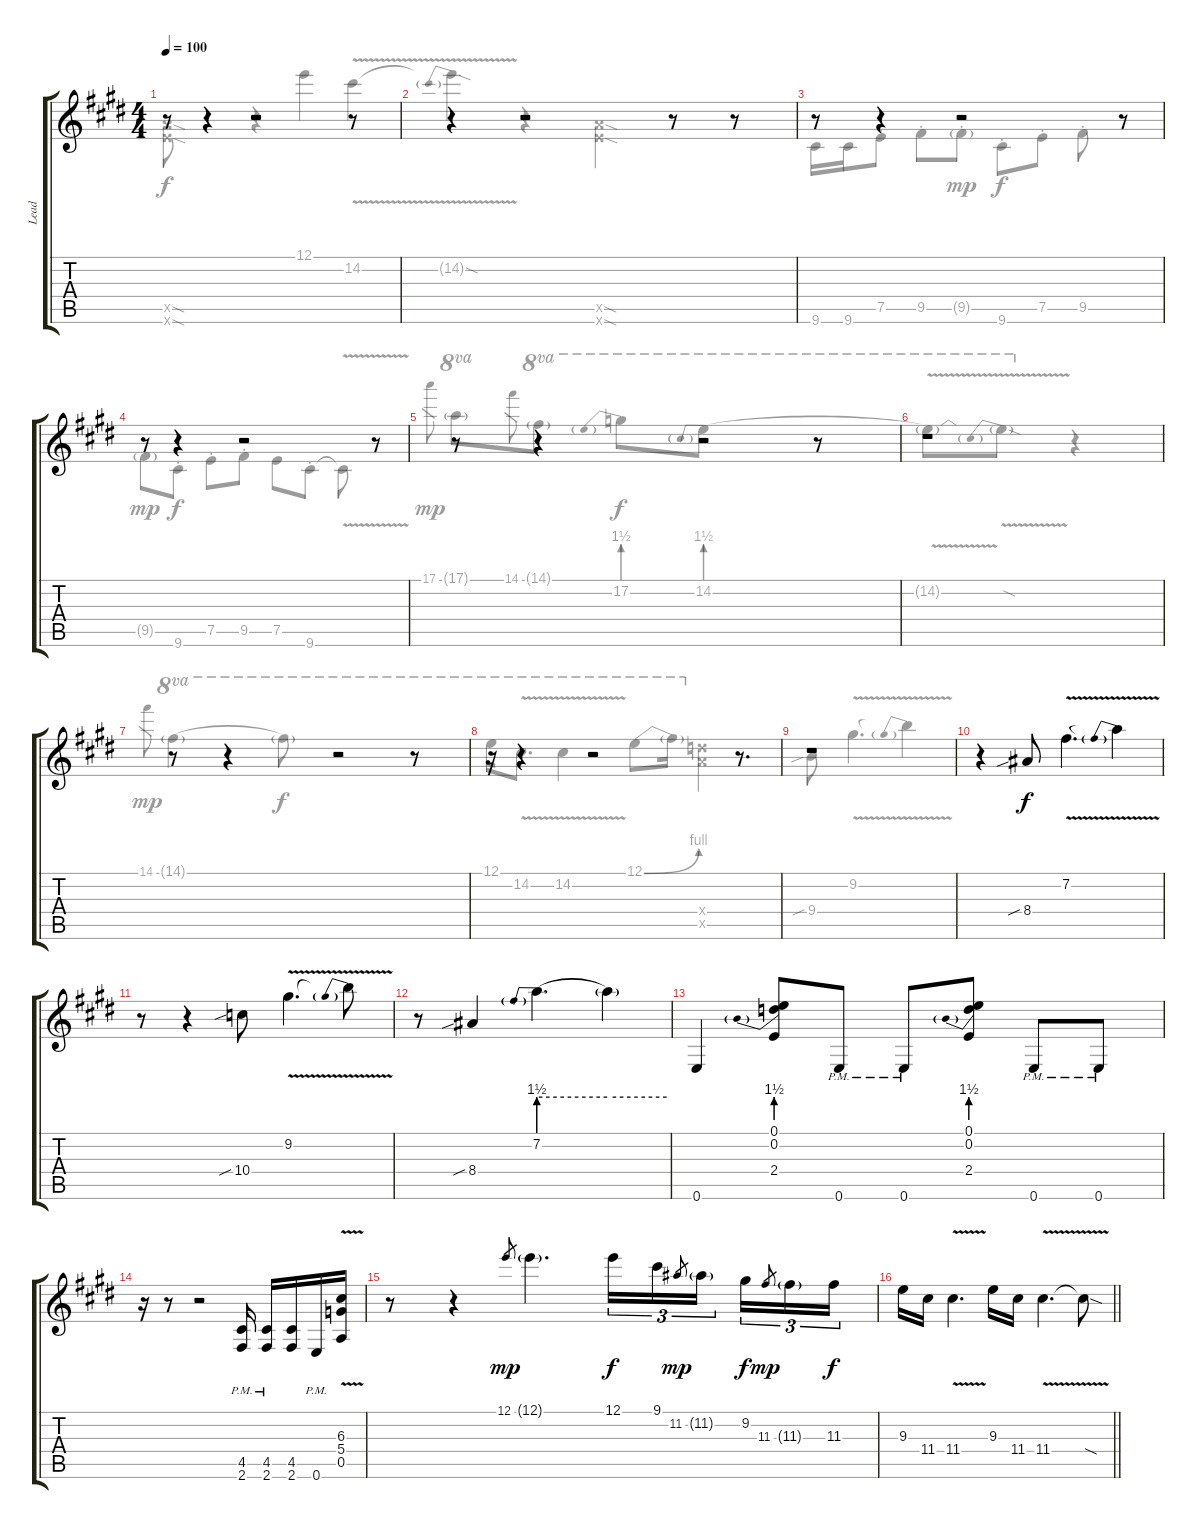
\track ("Lead" "Lead") {instrument overdrivenguitar}
\staff {score tabs}
\tuning (E4 B3 G3 D3 A2 E2) {hide}
\voice
\ts (4 4)
\tempo 100
\clef g2
\ks e
r.8{dy f} r.4 r.2 r.8 |
\ks c#minor
r.4 r.2 r.8 r.8 |
r.8 r.4 r.2 r.8 |
r.8 r.4 r.2 r.8 |
r.8 r.4 r.2 r.8 |
r.1 |
r.8 r.4 r.2 r.8 |
r.16 r.4 r.2 r.8{d} |
\ks e
r.1 |
\ks c#minor
r.4 8.4{sib}.8 7.2{v}.4{d} 7.2{be (prebend 0 6 60 6) t}.4 |
r.8 r.4 10.4{sib}.8 9.2{v}.4{d} 9.2{be (prebend 0 6 60 6) t}.8 |
r.8 8.4{sib}.4 7.2{be (prebend 0 6 60 6)}.4{d} 7.2{be (hold 0 6 60 6) t}.4 |
\ks e
0.6.4 (0.1 0.2{be (prebend 0 6 60 6)} 2.4).8 0.6{pm}.8 0.6{pm}.8 (0.1 0.2{be (prebend 0 6 60 6)} 2.4).8 0.6{pm}.8 0.6{pm}.8 |
\ks c#minor
r.16 r.8 r.2 (4.5{pm} 2.6{pm}).16 (4.5{pm} 2.6{pm}).16 (4.5 2.6).16 0.6{pm}.16 (6.3{v} 5.4{v} 0.5{v}).16 |
r.8 r.4 12.1.8{gr dy mp} 12.1{g}.4{d} 12.1.16{tu (3 2) dy f} 9.1.16{tu (3 2)} 11.2.8{gr dy mp} 11.2{g}.16{tu (3 2) beam splitsecondary} 9.2.16{tu (3 2) dy f} 11.3.8{gr dy mp} 11.3{g}.16{tu (3 2)} 11.3.16{tu (3 2) dy f} |
\barLineRight lightlight
\ks e
9.3.16 11.4.16 11.4{v}.4{d} 9.3.16 11.4.16 11.4{v}.4{d} 11.4{sod t}.8
\voice
\clef g2
\ottava regular
\simile none
\ks e
(12.5{sod x} 12.6{sod x}).8{dy f} r.4 r.4 12.1.4 14.2{v}.4 |
\ks c#minor
14.2{be (prebend 0 6 60 6) sod t}.4 r.4 (12.5{sod x} 12.6{sod x}).4 |
9.6.16 9.6.16 7.5{st}.8 9.5{st}.8 9.5{g st}.8{dy mp} 9.6{st}.8{dy f} 7.5{st}.8 9.5{st}.8 |
9.5{g st}.8{dy mp} 9.6{st}.8{dy f} 7.5{st}.8 9.5{st}.8 7.5.8 9.6{st}.8 9.6{v t}.8 |
17.1.8{gr dy mp} 17.1{g}.8{ot 8va} 14.1.8{gr} 14.1{g}.8{ot 8va} 17.2{be (prebend 0 6 60 6)}.8{ot 8va dy f} 14.2{be (prebend 0 6 60 6)}.8{ot 8va} |
14.2{v t}.8{ot 8va} 14.2{be (prebend 0 6 60 6) sod t}.8{ot 8va} r.4 |
14.1.8{gr dy mp} 14.1{be (hold 40 0 60 0) g}.4{ot 8va} 14.1{t}.8{ot 8va dy f} |
12.1.16{ot 8va} 14.2{v}.8{d ot 8va} 14.2{v}.4{ot 8va} 12.1{be (bend 0 0 60 4)}.8{ot 8va} 12.1{t}.16{ot 8va} (12.4{x} 12.5{x}).4 |
\ks e
9.4{sib}.8 9.2{v}.4{d} 9.2{be (prebend 0 6 60 6) t}.4 |
\ks c#minor
|
|
|
\ks e
|
\ks c#minor
|
|
\barLineRight lightlight
\ks e
